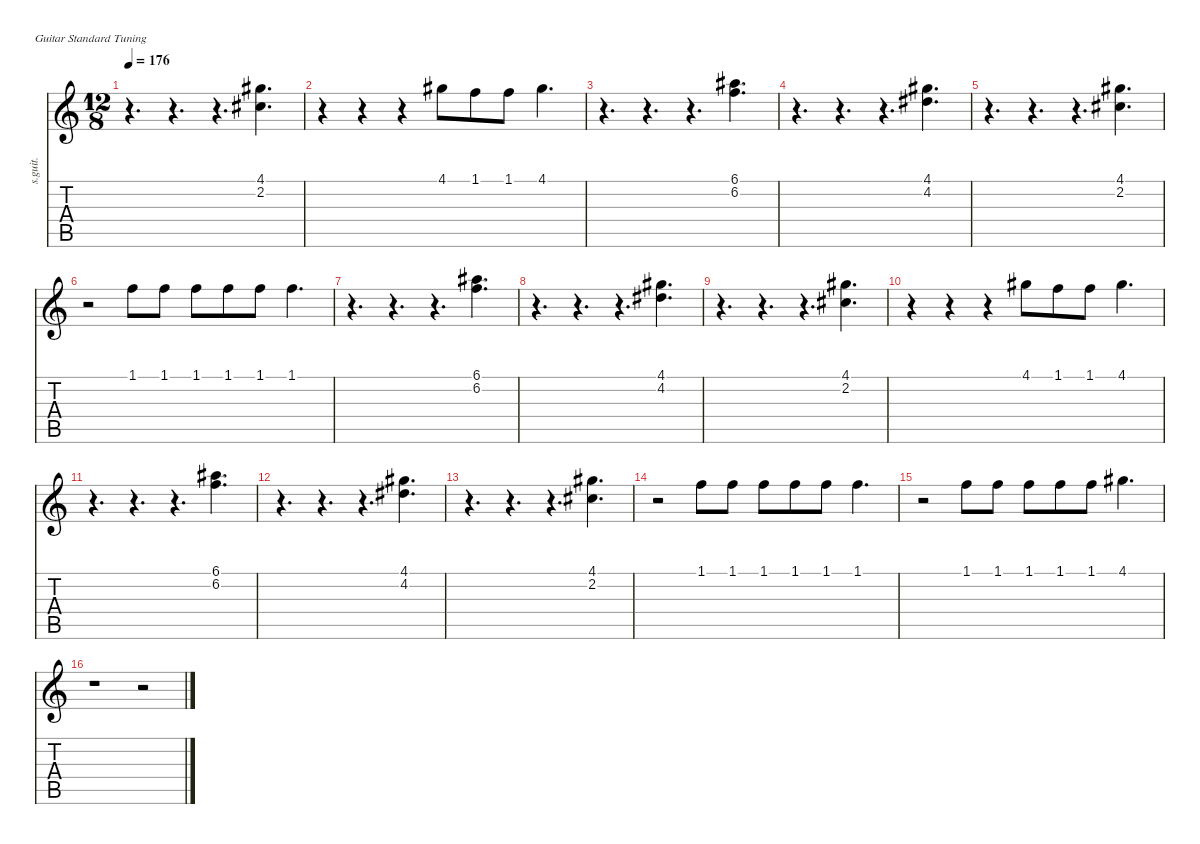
\defaultSystemsLayout 4
\hideDynamics
\bracketExtendMode nobrackets
\track ("Phil Anselmo" "s.guit.") {instrument trumpet}
\staff {score tabs}
\tuning (E4 B3 G3 D3 A2 E2)
\displaytranspose 12
\ts (12 8)
\tempo 176
\clef g2
\ks c
r.4{d dy f} r.4{d} r.4{d} (4.1{acc #} 2.2{acc #}).4{d lyrics (0 "") lyrics (1 "") lyrics (2 "") lyrics (3 "") lyrics (4 "")} |
r.4 r.4 r.4 4.1{acc #}.8{lyrics (0 "") lyrics (1 "") lyrics (2 "") lyrics (3 "") lyrics (4 "")} 1.1.8{lyrics (0 "") lyrics (1 "") lyrics (2 "") lyrics (3 "") lyrics (4 "")} 1.1.8{lyrics (0 "") lyrics (1 "") lyrics (2 "") lyrics (3 "") lyrics (4 "")} 4.1{acc #}.4{d lyrics (0 "") lyrics (1 "") lyrics (2 "") lyrics (3 "") lyrics (4 "")} |
r.4{d} r.4{d} r.4{d} (6.1{acc #} 6.2).4{d lyrics (0 "") lyrics (1 "") lyrics (2 "") lyrics (3 "") lyrics (4 "")} |
r.4{d} r.4{d} r.4{d} (4.1{acc #} 4.2{acc #}).4{d lyrics (0 "") lyrics (1 "") lyrics (2 "") lyrics (3 "") lyrics (4 "")} |
r.4{d} r.4{d} r.4{d} (4.1{acc #} 2.2{acc #}).4{d lyrics (0 "") lyrics (1 "") lyrics (2 "") lyrics (3 "") lyrics (4 "")} |
r.2 1.1.8{lyrics (0 "") lyrics (1 "") lyrics (2 "") lyrics (3 "") lyrics (4 "")} 1.1.8{lyrics (0 "") lyrics (1 "") lyrics (2 "") lyrics (3 "") lyrics (4 "")} 1.1.8{lyrics (0 "") lyrics (1 "") lyrics (2 "") lyrics (3 "") lyrics (4 "")} 1.1.8{lyrics (0 "") lyrics (1 "") lyrics (2 "") lyrics (3 "") lyrics (4 "")} 1.1.8{lyrics (0 "") lyrics (1 "") lyrics (2 "") lyrics (3 "") lyrics (4 "")} 1.1.4{d lyrics (0 "") lyrics (1 "") lyrics (2 "") lyrics (3 "") lyrics (4 "")} |
r.4{d} r.4{d} r.4{d} (6.1{acc #} 6.2).4{d lyrics (0 "") lyrics (1 "") lyrics (2 "") lyrics (3 "") lyrics (4 "")} |
r.4{d} r.4{d} r.4{d} (4.1{acc #} 4.2{acc #}).4{d lyrics (0 "") lyrics (1 "") lyrics (2 "") lyrics (3 "") lyrics (4 "")} |
r.4{d} r.4{d} r.4{d} (4.1{acc #} 2.2{acc #}).4{d lyrics (0 "") lyrics (1 "") lyrics (2 "") lyrics (3 "") lyrics (4 "")} |
r.4 r.4 r.4 4.1{acc #}.8{lyrics (0 "") lyrics (1 "") lyrics (2 "") lyrics (3 "") lyrics (4 "")} 1.1.8{lyrics (0 "") lyrics (1 "") lyrics (2 "") lyrics (3 "") lyrics (4 "")} 1.1.8{lyrics (0 "") lyrics (1 "") lyrics (2 "") lyrics (3 "") lyrics (4 "")} 4.1{acc #}.4{d lyrics (0 "") lyrics (1 "") lyrics (2 "") lyrics (3 "") lyrics (4 "")} |
r.4{d} r.4{d} r.4{d} (6.1{acc #} 6.2).4{d lyrics (0 "") lyrics (1 "") lyrics (2 "") lyrics (3 "") lyrics (4 "")} |
r.4{d} r.4{d} r.4{d} (4.1{acc #} 4.2{acc #}).4{d lyrics (0 "") lyrics (1 "") lyrics (2 "") lyrics (3 "") lyrics (4 "")} |
r.4{d} r.4{d} r.4{d} (4.1{acc #} 2.2{acc #}).4{d lyrics (0 "") lyrics (1 "") lyrics (2 "") lyrics (3 "") lyrics (4 "")} |
r.2 1.1.8{lyrics (0 "") lyrics (1 "") lyrics (2 "") lyrics (3 "") lyrics (4 "")} 1.1.8{lyrics (0 "") lyrics (1 "") lyrics (2 "") lyrics (3 "") lyrics (4 "")} 1.1.8{lyrics (0 "") lyrics (1 "") lyrics (2 "") lyrics (3 "") lyrics (4 "")} 1.1.8{lyrics (0 "") lyrics (1 "") lyrics (2 "") lyrics (3 "") lyrics (4 "")} 1.1.8{lyrics (0 "") lyrics (1 "") lyrics (2 "") lyrics (3 "") lyrics (4 "")} 1.1.4{d lyrics (0 "") lyrics (1 "") lyrics (2 "") lyrics (3 "") lyrics (4 "")} |
r.2 1.1.8{lyrics (0 "") lyrics (1 "") lyrics (2 "") lyrics (3 "") lyrics (4 "")} 1.1.8{lyrics (0 "") lyrics (1 "") lyrics (2 "") lyrics (3 "") lyrics (4 "")} 1.1.8{lyrics (0 "") lyrics (1 "") lyrics (2 "") lyrics (3 "") lyrics (4 "")} 1.1.8{lyrics (0 "") lyrics (1 "") lyrics (2 "") lyrics (3 "") lyrics (4 "")} 1.1.8{lyrics (0 "") lyrics (1 "") lyrics (2 "") lyrics (3 "") lyrics (4 "")} 4.1{acc #}.4{d lyrics (0 "") lyrics (1 "") lyrics (2 "") lyrics (3 "") lyrics (4 "")} |
r.1 r.2
